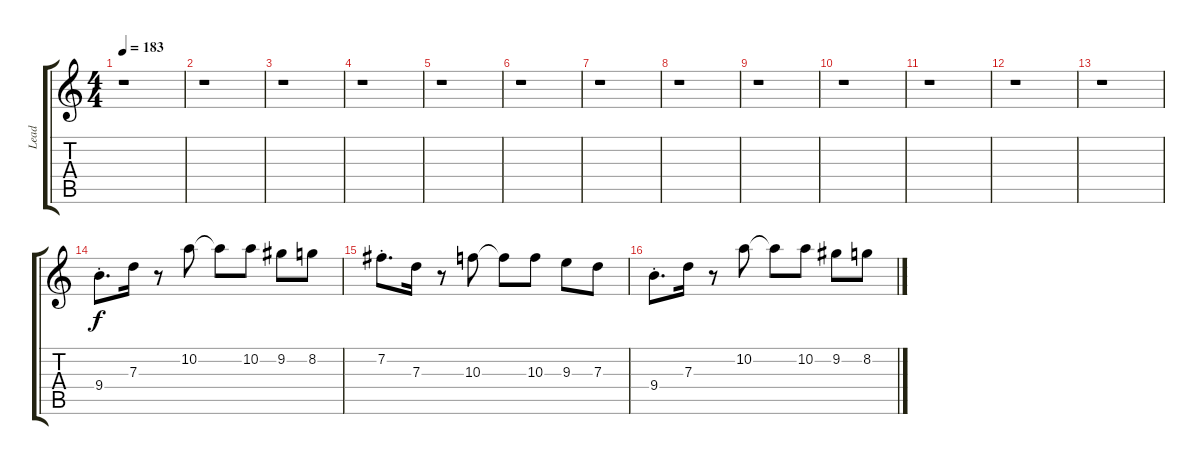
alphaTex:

\track ("Lead" "Lead") {instrument distortionguitar}
\staff {score tabs}
\tuning (E4 B3 G3 D3 A2 E2) {hide}
\ts (4 4)
\tempo 183
\clef g2
\ks c
r.1{dy f} |
r.1 |
r.1 |
r.1 |
r.1 |
r.1 |
r.1 |
r.1 |
r.1 |
r.1 |
r.1 |
r.1 |
r.1 |
9.4{st}.8{d} 7.3.16 r.8 10.2.8 10.2{t}.8 10.2.8 9.2.8 8.2.8 |
7.2{st}.8{d} 7.3.16 r.8 10.3.8 10.3{t}.8 10.3.8 9.3.8 7.3.8 |
9.4{st}.8{d} 7.3.16 r.8 10.2.8 10.2{t}.8 10.2.8 9.2.8 8.2.8
